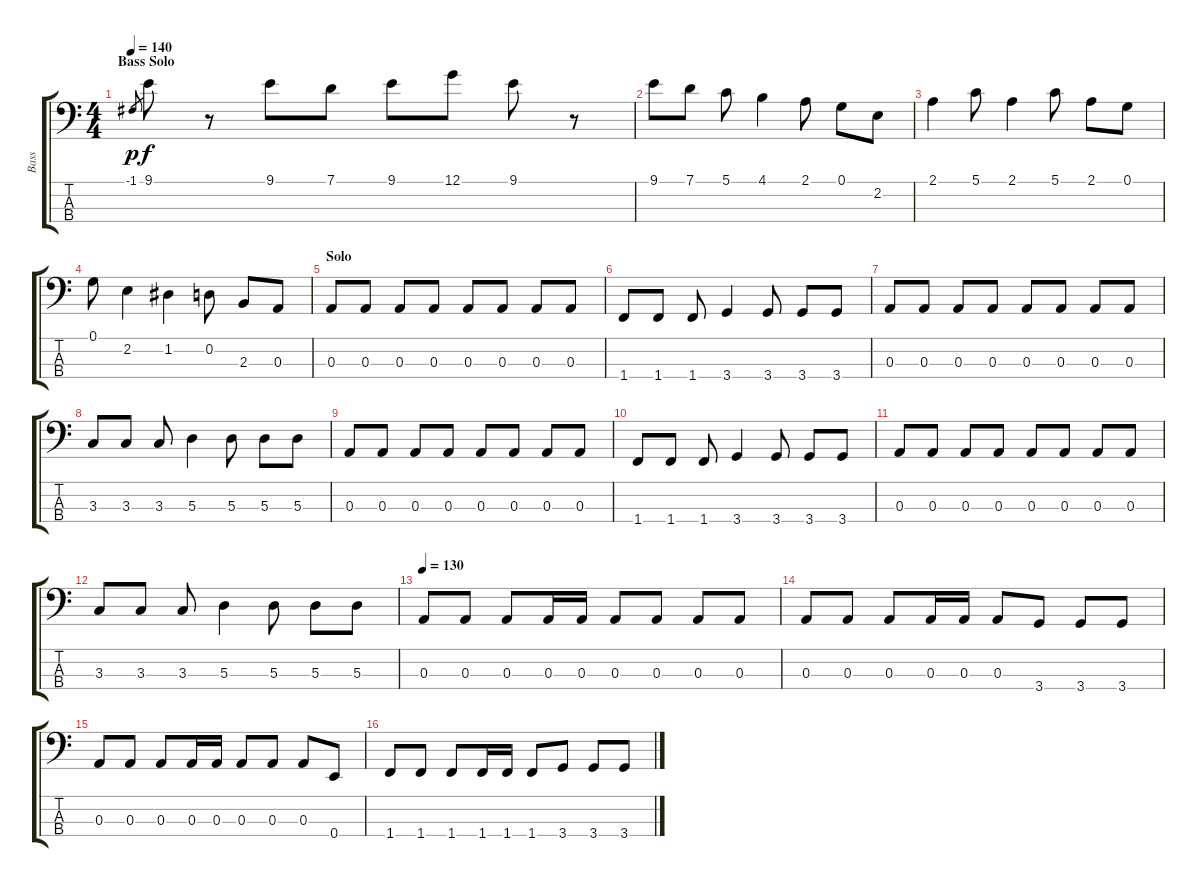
\track ("Bass" "Bass") {instrument electricbasspick}
\staff {score tabs}
\tuning (G2 D2 A1 E1) {hide}
\ts (4 4)
\section ("" "Bass Solo")
\tempo 140
\clef f4
\ks c
-1.1.8{gr dy p} 9.1.8{dy f} r.8 9.1.8 7.1.8 9.1.8 12.1.8 9.1.8 r.8 |
9.1.8 7.1.8 5.1.8 4.1.4 2.1.8 0.1.8 2.2.8 |
2.1.4 5.1.8 2.1.4 5.1.8 2.1.8 0.1.8 |
0.1.8 2.2.4 1.2.4 0.2.8 2.3.8 0.3.8 |
\section ("" "Solo")
0.3.8 0.3.8 0.3.8 0.3.8 0.3.8 0.3.8 0.3.8 0.3.8 |
1.4.8 1.4.8 1.4.8 3.4.4 3.4.8 3.4.8 3.4.8 |
0.3.8 0.3.8 0.3.8 0.3.8 0.3.8 0.3.8 0.3.8 0.3.8 |
3.3.8 3.3.8 3.3.8 5.3.4 5.3.8 5.3.8 5.3.8 |
0.3.8 0.3.8 0.3.8 0.3.8 0.3.8 0.3.8 0.3.8 0.3.8 |
1.4.8 1.4.8 1.4.8 3.4.4 3.4.8 3.4.8 3.4.8 |
0.3.8 0.3.8 0.3.8 0.3.8 0.3.8 0.3.8 0.3.8 0.3.8 |
3.3.8 3.3.8 3.3.8 5.3.4 5.3.8 5.3.8 5.3.8 |
\tempo 130
0.3.8 0.3.8 0.3.8 0.3.16 0.3.16 0.3.8 0.3.8 0.3.8 0.3.8 |
0.3.8 0.3.8 0.3.8 0.3.16 0.3.16 0.3.8 3.4.8 3.4.8 3.4.8 |
0.3.8 0.3.8 0.3.8 0.3.16 0.3.16 0.3.8 0.3.8 0.3.8 0.4.8 |
1.4.8 1.4.8 1.4.8 1.4.16 1.4.16 1.4.8 3.4.8 3.4.8 3.4.8
